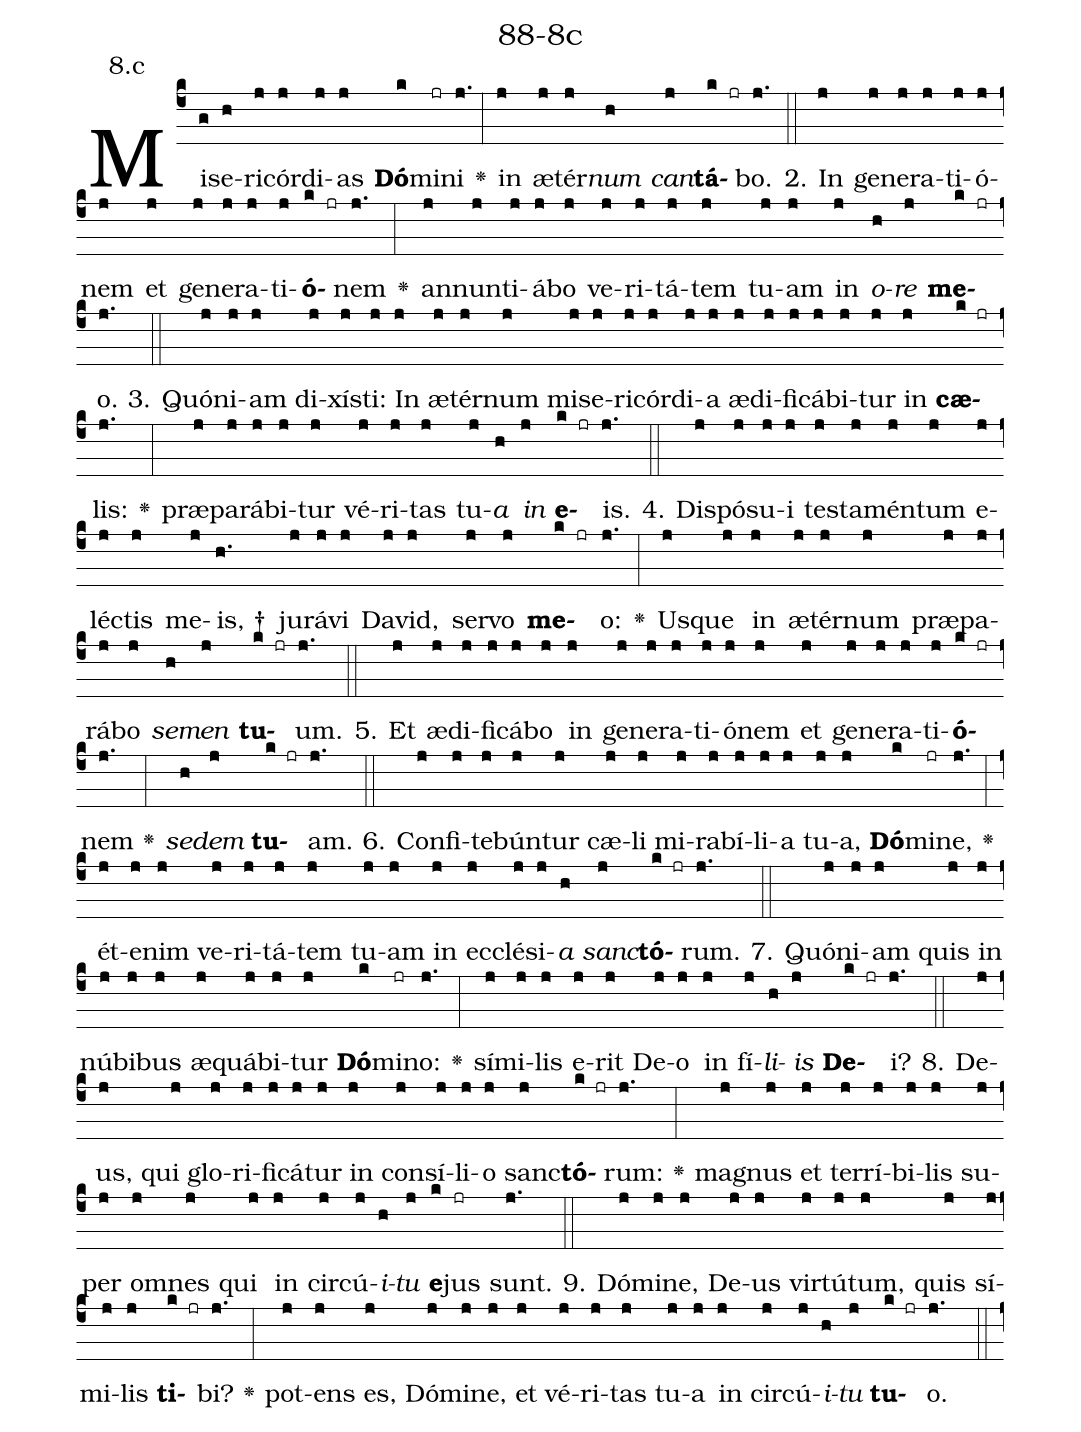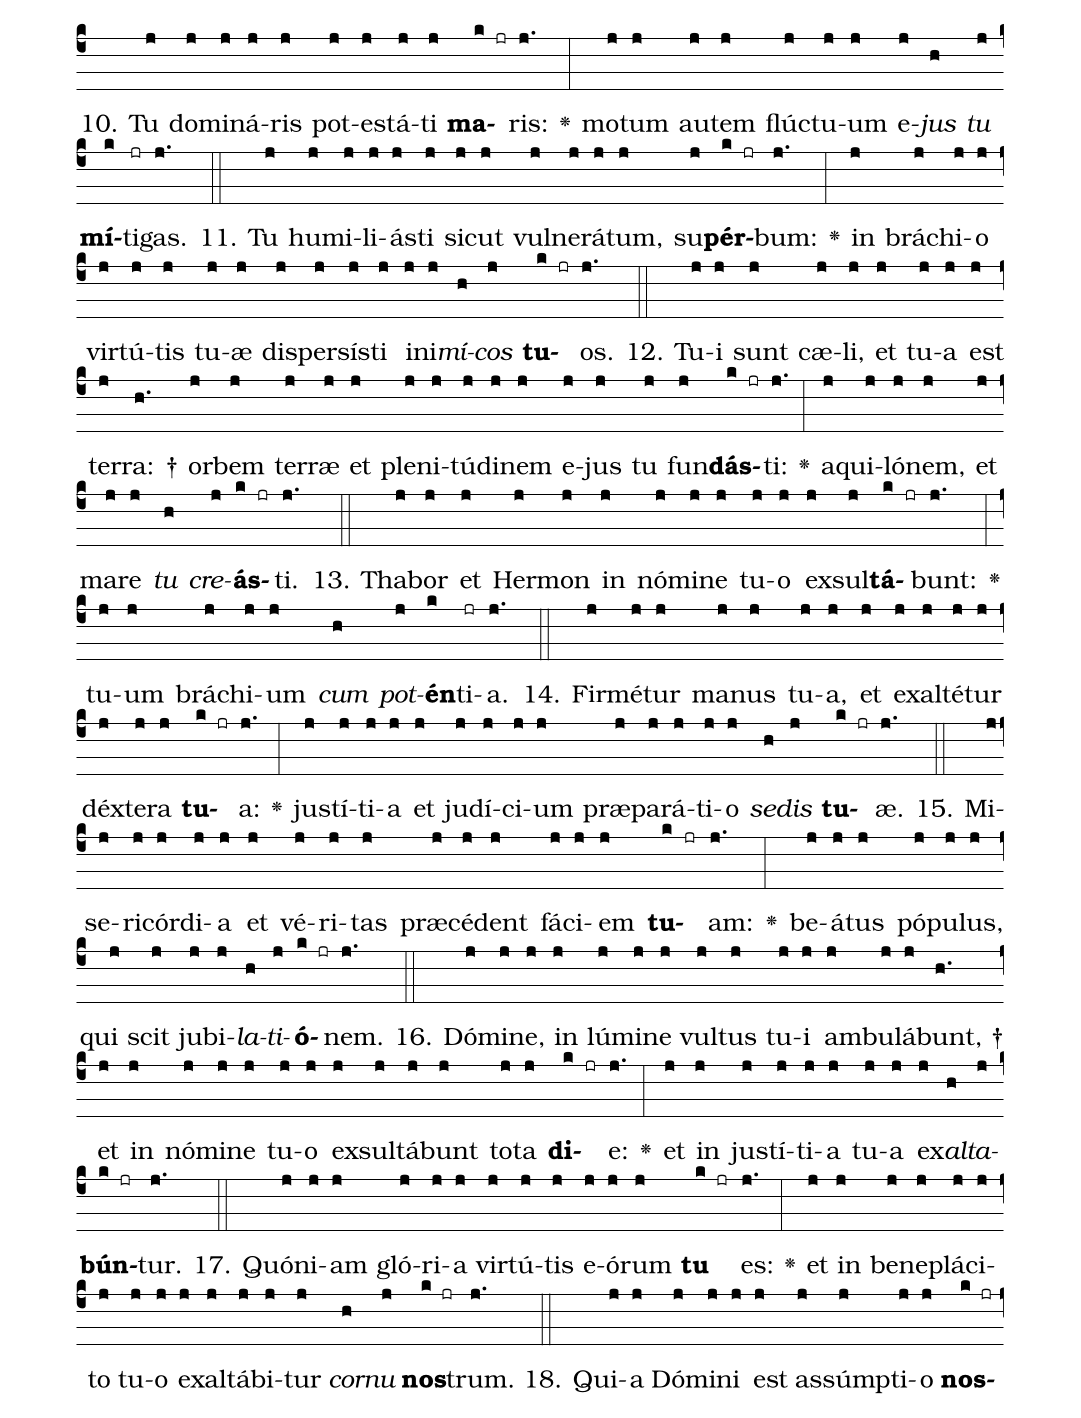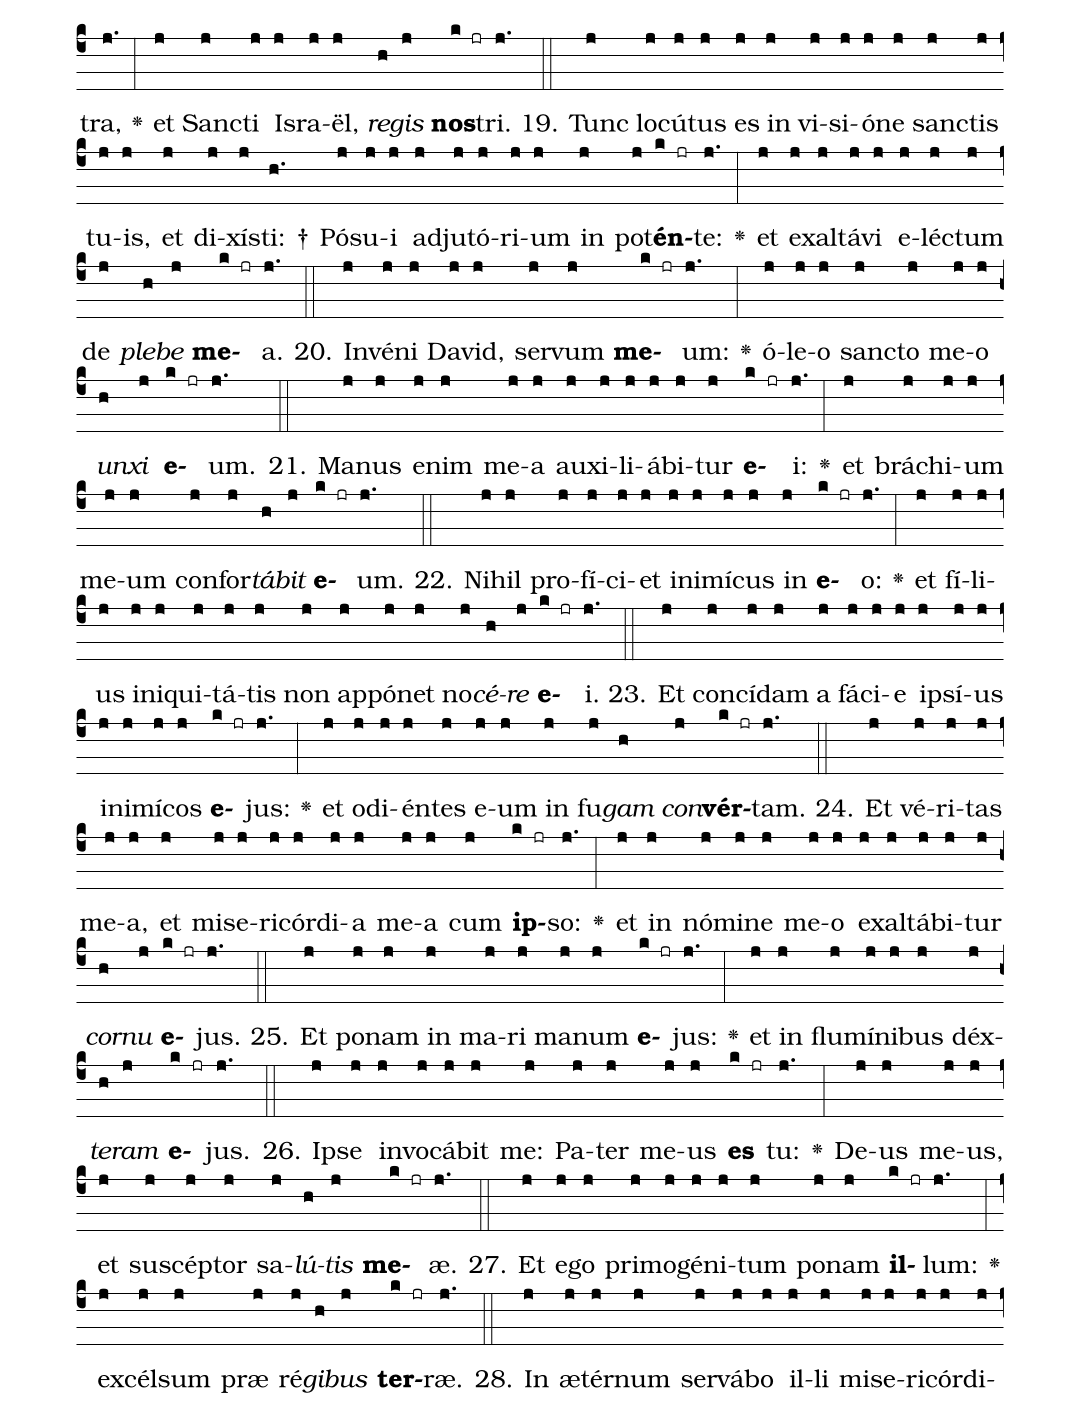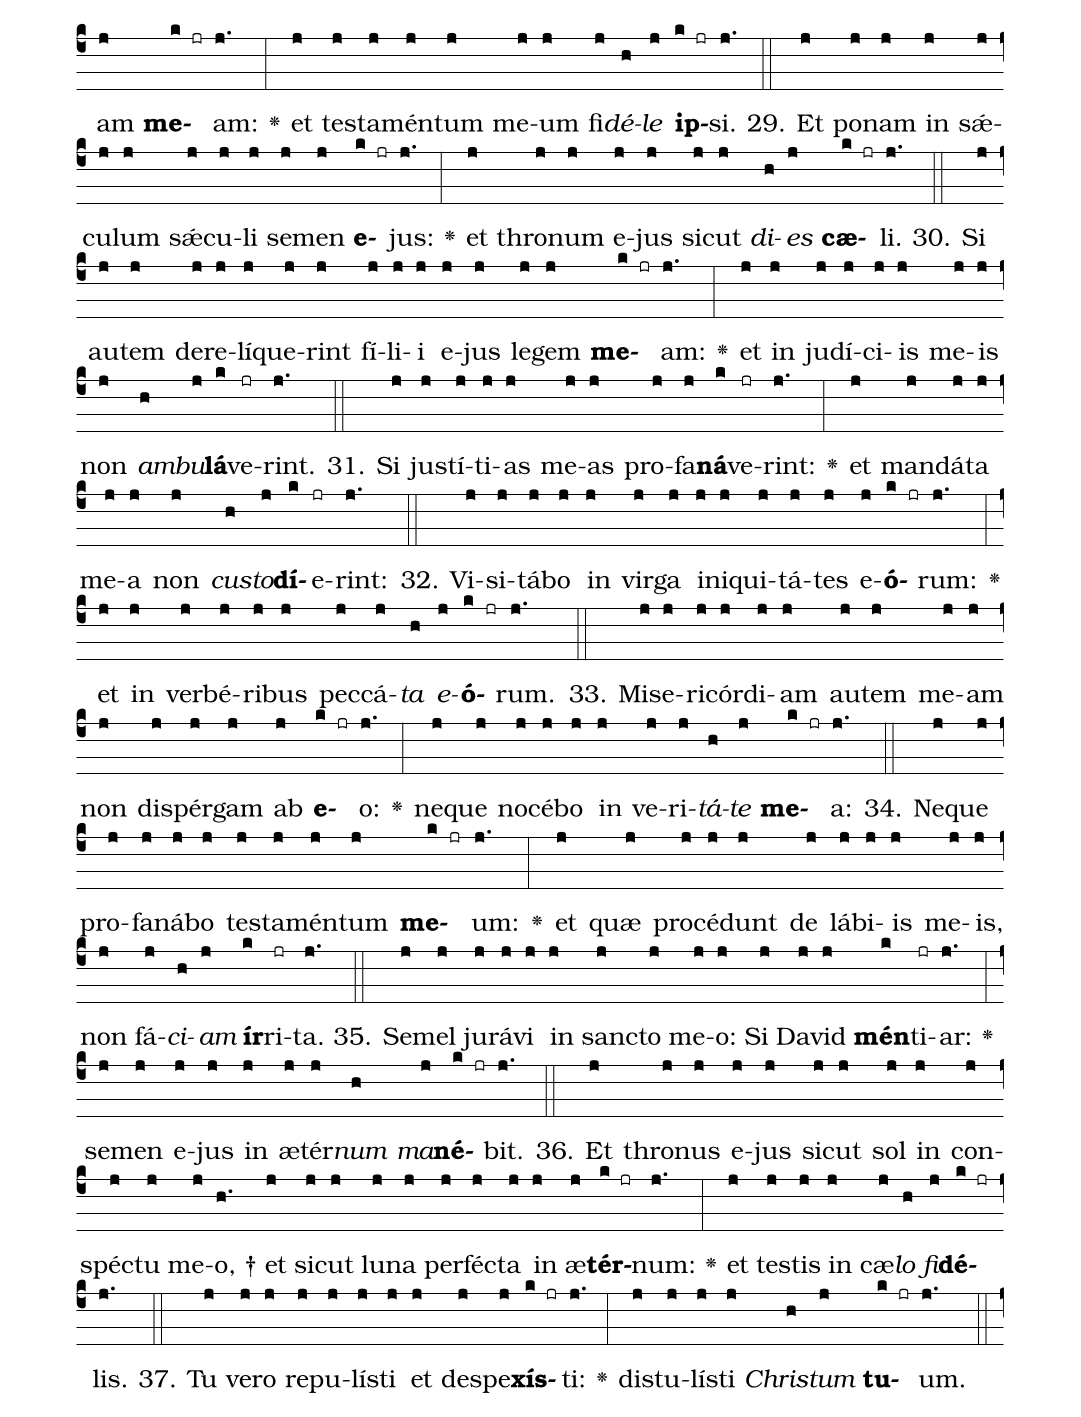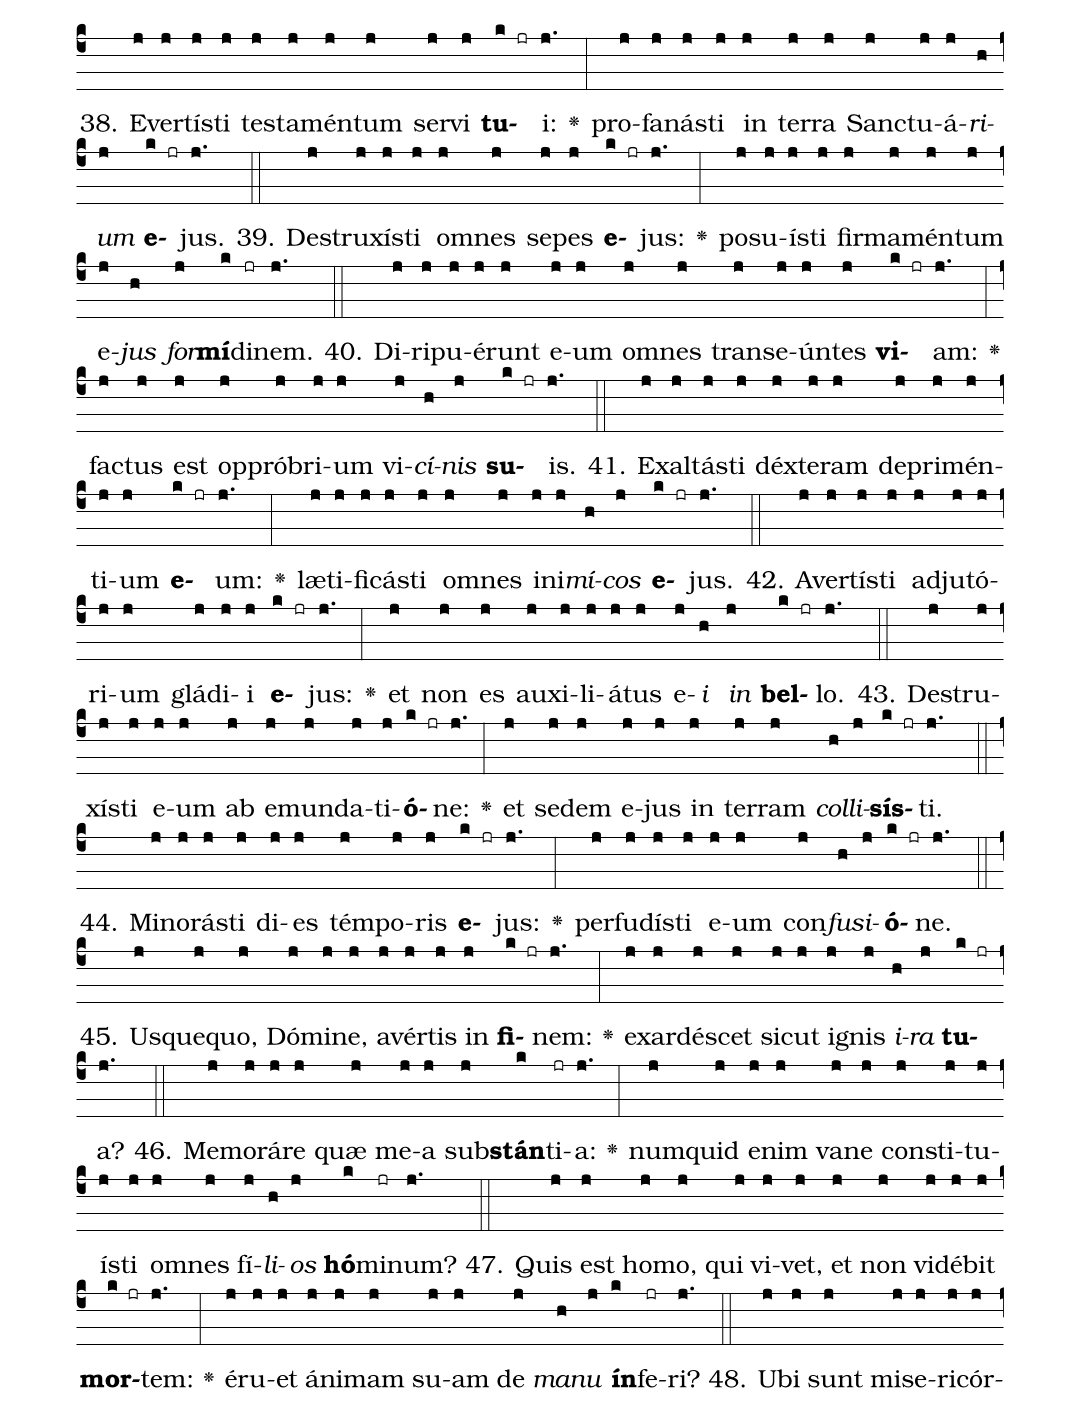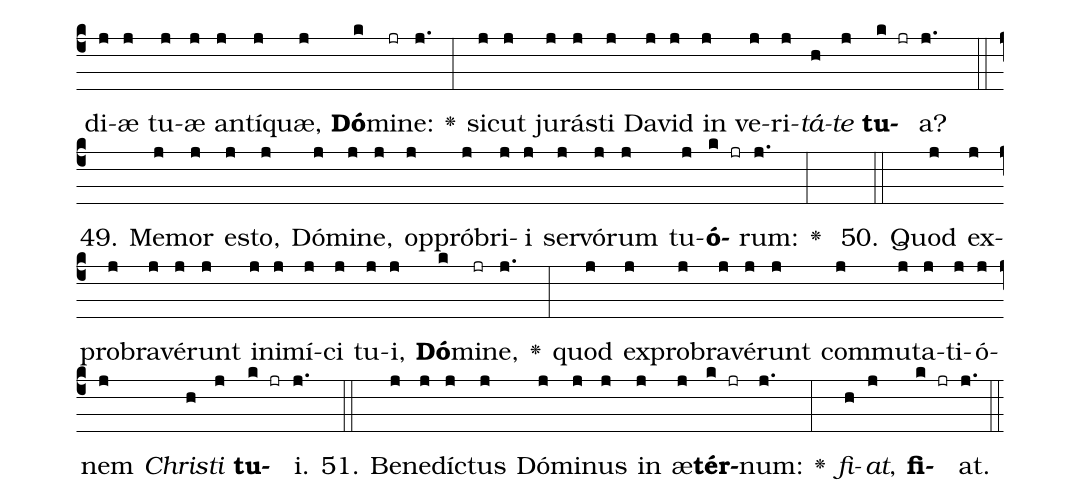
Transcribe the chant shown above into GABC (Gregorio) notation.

name: 88-8c;
annotation: 8.c;
%%
(c4)Mi(g)se(h)ri(j)cór(j)di(j)as(j) <b>Dó</b>(k)mi(jr)ni(j.) <v>\greheightstar</v>(:) in(j) æ(j)tér(j)<i>num</i>(h) <i>can</i>(j)<b>tá</b>(k jr)bo.(j.) (::)
2. In(j) ge(j)ne(j)ra(j)ti(j)ó(j)nem(j) et(j) ge(j)ne(j)ra(j)ti(j)<b>ó</b>(k jr)nem(j.) <v>\greheightstar</v>(:) an(j)nun(j)ti(j)á(j)bo(j) ve(j)ri(j)tá(j)tem(j) tu(j)am(j) in(j) <i>o</i>(h)<i>re</i>(j) <b>me</b>(k jr)o.(j.) (::)
3. Quón(j)i(j)am(j) di(j)xís(j)ti:(j) In(j) æ(j)tér(j)num(j) mi(j)se(j)ri(j)cór(j)di(j)a(j) æ(j)di(j)fi(j)cá(j)bi(j)tur(j) in(j) <b>cæ</b>(k jr)lis:(j.) <v>\greheightstar</v>(:) præ(j)pa(j)rá(j)bi(j)tur(j) vé(j)ri(j)tas(j) tu(j)<i>a</i>(h) <i>in</i>(j) <b>e</b>(k jr)is.(j.) (::)
4. Dis(j)pó(j)su(j)i(j) tes(j)ta(j)mén(j)tum(j) e(j)léc(j)tis(j) me(j)is, †(h.) ju(j)rá(j)vi(j) Da(j)vid,(j) ser(j)vo(j) <b>me</b>(k jr)o:(j.) <v>\greheightstar</v>(:) Us(j)que(j) in(j) æ(j)tér(j)num(j) præ(j)pa(j)rá(j)bo(j) <i>se</i>(h)<i>men</i>(j) <b>tu</b>(k jr)um.(j.) (::)
5. Et(j) æ(j)di(j)fi(j)cá(j)bo(j) in(j) ge(j)ne(j)ra(j)ti(j)ó(j)nem(j) et(j) ge(j)ne(j)ra(j)ti(j)<b>ó</b>(k jr)nem(j.) <v>\greheightstar</v>(:) <i>se</i>(h)<i>dem</i>(j) <b>tu</b>(k jr)am.(j.) (::)
6. Con(j)fi(j)te(j)bún(j)tur(j) cæ(j)li(j) mi(j)ra(j)bí(j)li(j)a(j) tu(j)a,(j) <b>Dó</b>(k)mi(jr)ne,(j.) <v>\greheightstar</v>(:) ét(j)e(j)nim(j) ve(j)ri(j)tá(j)tem(j) tu(j)am(j) in(j) ec(j)clé(j)si(j)<i>a</i>(h) <i>sanc</i>(j)<b>tó</b>(k jr)rum.(j.) (::)
7. Quón(j)i(j)am(j) quis(j) in(j) nú(j)bi(j)bus(j) æ(j)quá(j)bi(j)tur(j) <b>Dó</b>(k)mi(jr)no:(j.) <v>\greheightstar</v>(:) sí(j)mi(j)lis(j) e(j)rit(j) De(j)o(j) in(j) fí(j)<i>li</i>(h)<i>is</i>(j) <b>De</b>(k jr)i?(j.) (::)
8. De(j)us,(j) qui(j) glo(j)ri(j)fi(j)cá(j)tur(j) in(j) con(j)sí(j)li(j)o(j) sanc(j)<b>tó</b>(k jr)rum:(j.) <v>\greheightstar</v>(:) ma(j)gnus(j) et(j) ter(j)rí(j)bi(j)lis(j) su(j)per(j) om(j)nes(j) qui(j) in(j) cir(j)cú(j)<i>i</i>(h)<i>tu</i>(j) <b>e</b>(k)jus(jr) sunt.(j.) (::)
9. Dó(j)mi(j)ne,(j) De(j)us(j) vir(j)tú(j)tum,(j) quis(j) sí(j)mi(j)lis(j) <b>ti</b>(k jr)bi?(j.) <v>\greheightstar</v>(:) pot(j)ens(j) es,(j) Dó(j)mi(j)ne,(j) et(j) vé(j)ri(j)tas(j) tu(j)a(j) in(j) cir(j)cú(j)<i>i</i>(h)<i>tu</i>(j) <b>tu</b>(k jr)o.(j.) (::)
10. Tu(j) do(j)mi(j)ná(j)ris(j) pot(j)es(j)tá(j)ti(j) <b>ma</b>(k jr)ris:(j.) <v>\greheightstar</v>(:) mo(j)tum(j) au(j)tem(j) flúc(j)tu(j)um(j) e(j)<i>jus</i>(h) <i>tu</i>(j) <b>mí</b>(k)ti(jr)gas.(j.) (::)
11. Tu(j) hu(j)mi(j)li(j)ás(j)ti(j) sic(j)ut(j) vul(j)ne(j)rá(j)tum,(j) su(j)<b>pér</b>(k jr)bum:(j.) <v>\greheightstar</v>(:) in(j) brá(j)chi(j)o(j) vir(j)tú(j)tis(j) tu(j)æ(j) di(j)sper(j)sís(j)ti(j) in(j)i(j)<i>mí</i>(h)<i>cos</i>(j) <b>tu</b>(k jr)os.(j.) (::)
12. Tu(j)i(j) sunt(j) cæ(j)li,(j) et(j) tu(j)a(j) est(j) ter(j)ra: †(h.) or(j)bem(j) ter(j)ræ(j) et(j) ple(j)ni(j)tú(j)di(j)nem(j) e(j)jus(j) tu(j) fun(j)<b>dás</b>(k jr)ti:(j.) <v>\greheightstar</v>(:) a(j)qui(j)ló(j)nem,(j) et(j) ma(j)re(j) <i>tu</i>(h) <i>cre</i>(j)<b>ás</b>(k jr)ti.(j.) (::)
13. Tha(j)bor(j) et(j) Her(j)mon(j) in(j) nó(j)mi(j)ne(j) tu(j)o(j) ex(j)sul(j)<b>tá</b>(k jr)bunt:(j.) <v>\greheightstar</v>(:) tu(j)um(j) brá(j)chi(j)um(j) <i>cum</i>(h) <i>pot</i>(j)<b>én</b>(k)ti(jr)a.(j.) (::)
14. Fir(j)mé(j)tur(j) ma(j)nus(j) tu(j)a,(j) et(j) ex(j)al(j)té(j)tur(j) déx(j)te(j)ra(j) <b>tu</b>(k jr)a:(j.) <v>\greheightstar</v>(:) jus(j)tí(j)ti(j)a(j) et(j) ju(j)dí(j)ci(j)um(j) præ(j)pa(j)rá(j)ti(j)o(j) <i>se</i>(h)<i>dis</i>(j) <b>tu</b>(k jr)æ.(j.) (::)
15. Mi(j)se(j)ri(j)cór(j)di(j)a(j) et(j) vé(j)ri(j)tas(j) præ(j)cé(j)dent(j) fá(j)ci(j)em(j) <b>tu</b>(k jr)am:(j.) <v>\greheightstar</v>(:) be(j)á(j)tus(j) pó(j)pu(j)lus,(j) qui(j) scit(j) ju(j)bi(j)<i>la</i>(h)<i>ti</i>(j)<b>ó</b>(k jr)nem.(j.) (::)
16. Dó(j)mi(j)ne,(j) in(j) lú(j)mi(j)ne(j) vul(j)tus(j) tu(j)i(j) am(j)bu(j)lá(j)bunt, †(h.) et(j) in(j) nó(j)mi(j)ne(j) tu(j)o(j) ex(j)sul(j)tá(j)bunt(j) to(j)ta(j) <b>di</b>(k jr)e:(j.) <v>\greheightstar</v>(:) et(j) in(j) jus(j)tí(j)ti(j)a(j) tu(j)a(j) ex(j)<i>al</i>(h)<i>ta</i>(j)<b>bún</b>(k jr)tur.(j.) (::)
17. Quón(j)i(j)am(j) gló(j)ri(j)a(j) vir(j)tú(j)tis(j) e(j)ó(j)rum(j) <b>tu</b>(k jr) es:(j.) <v>\greheightstar</v>(:) et(j) in(j) be(j)ne(j)plá(j)ci(j)to(j) tu(j)o(j) ex(j)al(j)tá(j)bi(j)tur(j) <i>cor</i>(h)<i>nu</i>(j) <b>nos</b>(k jr)trum.(j.) (::)
18. Qui(j)a(j) Dó(j)mi(j)ni(j) est(j) as(j)súmp(j)ti(j)o(j) <b>nos</b>(k jr)tra,(j.) <v>\greheightstar</v>(:) et(j) Sanc(j)ti(j) Is(j)ra(j)ël,(j) <i>re</i>(h)<i>gis</i>(j) <b>nos</b>(k jr)tri.(j.) (::)
19. Tunc(j) lo(j)cú(j)tus(j) es(j) in(j) vi(j)si(j)ó(j)ne(j) sanc(j)tis(j) tu(j)is,(j) et(j) di(j)xís(j)ti: †(h.) Pó(j)su(j)i(j) ad(j)ju(j)tó(j)ri(j)um(j) in(j) pot(j)<b>én</b>(k jr)te:(j.) <v>\greheightstar</v>(:) et(j) ex(j)al(j)tá(j)vi(j) e(j)léc(j)tum(j) de(j) <i>ple</i>(h)<i>be</i>(j) <b>me</b>(k jr)a.(j.) (::)
20. In(j)vé(j)ni(j) Da(j)vid,(j) ser(j)vum(j) <b>me</b>(k jr)um:(j.) <v>\greheightstar</v>(:) ó(j)le(j)o(j) sanc(j)to(j) me(j)o(j) <i>un</i>(h)<i>xi</i>(j) <b>e</b>(k jr)um.(j.) (::)
21. Ma(j)nus(j) e(j)nim(j) me(j)a(j) au(j)xi(j)li(j)á(j)bi(j)tur(j) <b>e</b>(k jr)i:(j.) <v>\greheightstar</v>(:) et(j) brá(j)chi(j)um(j) me(j)um(j) con(j)for(j)<i>tá</i>(h)<i>bit</i>(j) <b>e</b>(k jr)um.(j.) (::)
22. Ni(j)hil(j) pro(j)fí(j)ci(j)et(j) in(j)i(j)mí(j)cus(j) in(j) <b>e</b>(k jr)o:(j.) <v>\greheightstar</v>(:) et(j) fí(j)li(j)us(j) in(j)i(j)qui(j)tá(j)tis(j) non(j) ap(j)pó(j)net(j) no(j)<i>cé</i>(h)<i>re</i>(j) <b>e</b>(k jr)i.(j.) (::)
23. Et(j) con(j)cí(j)dam(j) a(j) fá(j)ci(j)e(j) ip(j)sí(j)us(j) in(j)i(j)mí(j)cos(j) <b>e</b>(k jr)jus:(j.) <v>\greheightstar</v>(:) et(j) o(j)di(j)én(j)tes(j) e(j)um(j) in(j) fu(j)<i>gam</i>(h) <i>con</i>(j)<b>vér</b>(k jr)tam.(j.) (::)
24. Et(j) vé(j)ri(j)tas(j) me(j)a,(j) et(j) mi(j)se(j)ri(j)cór(j)di(j)a(j) me(j)a(j) cum(j) <b>ip</b>(k jr)so:(j.) <v>\greheightstar</v>(:) et(j) in(j) nó(j)mi(j)ne(j) me(j)o(j) ex(j)al(j)tá(j)bi(j)tur(j) <i>cor</i>(h)<i>nu</i>(j) <b>e</b>(k jr)jus.(j.) (::)
25. Et(j) po(j)nam(j) in(j) ma(j)ri(j) ma(j)num(j) <b>e</b>(k jr)jus:(j.) <v>\greheightstar</v>(:) et(j) in(j) flu(j)mí(j)ni(j)bus(j) déx(j)<i>te</i>(h)<i>ram</i>(j) <b>e</b>(k jr)jus.(j.) (::)
26. Ip(j)se(j) in(j)vo(j)cá(j)bit(j) me:(j) Pa(j)ter(j) me(j)us(j) <b>es</b>(k jr) tu:(j.) <v>\greheightstar</v>(:) De(j)us(j) me(j)us,(j) et(j) su(j)scép(j)tor(j) sa(j)<i>lú</i>(h)<i>tis</i>(j) <b>me</b>(k jr)æ.(j.) (::)
27. Et(j) e(j)go(j) pri(j)mo(j)gé(j)ni(j)tum(j) po(j)nam(j) <b>il</b>(k jr)lum:(j.) <v>\greheightstar</v>(:) ex(j)cél(j)sum(j) præ(j) ré(j)<i>gi</i>(h)<i>bus</i>(j) <b>ter</b>(k jr)ræ.(j.) (::)
28. In(j) æ(j)tér(j)num(j) ser(j)vá(j)bo(j) il(j)li(j) mi(j)se(j)ri(j)cór(j)di(j)am(j) <b>me</b>(k jr)am:(j.) <v>\greheightstar</v>(:) et(j) tes(j)ta(j)mén(j)tum(j) me(j)um(j) fi(j)<i>dé</i>(h)<i>le</i>(j) <b>ip</b>(k jr)si.(j.) (::)
29. Et(j) po(j)nam(j) in(j) sǽ(j)cu(j)lum(j) sǽ(j)cu(j)li(j) se(j)men(j) <b>e</b>(k jr)jus:(j.) <v>\greheightstar</v>(:) et(j) thro(j)num(j) e(j)jus(j) sic(j)ut(j) <i>di</i>(h)<i>es</i>(j) <b>cæ</b>(k jr)li.(j.) (::)
30. Si(j) au(j)tem(j) de(j)re(j)lí(j)que(j)rint(j) fí(j)li(j)i(j) e(j)jus(j) le(j)gem(j) <b>me</b>(k jr)am:(j.) <v>\greheightstar</v>(:) et(j) in(j) ju(j)dí(j)ci(j)is(j) me(j)is(j) non(j) <i>am</i>(h)<i>bu</i>(j)<b>lá</b>(k)ve(jr)rint.(j.) (::)
31. Si(j) jus(j)tí(j)ti(j)as(j) me(j)as(j) pro(j)fa(j)<b>ná</b>(k)ve(jr)rint:(j.) <v>\greheightstar</v>(:) et(j) man(j)dá(j)ta(j) me(j)a(j) non(j) <i>cus</i>(h)<i>to</i>(j)<b>dí</b>(k)e(jr)rint:(j.) (::)
32. Vi(j)si(j)tá(j)bo(j) in(j) vir(j)ga(j) in(j)i(j)qui(j)tá(j)tes(j) e(j)<b>ó</b>(k jr)rum:(j.) <v>\greheightstar</v>(:) et(j) in(j) ver(j)bé(j)ri(j)bus(j) pec(j)cá(j)<i>ta</i>(h) <i>e</i>(j)<b>ó</b>(k jr)rum.(j.) (::)
33. Mi(j)se(j)ri(j)cór(j)di(j)am(j) au(j)tem(j) me(j)am(j) non(j) di(j)spér(j)gam(j) ab(j) <b>e</b>(k jr)o:(j.) <v>\greheightstar</v>(:) ne(j)que(j) no(j)cé(j)bo(j) in(j) ve(j)ri(j)<i>tá</i>(h)<i>te</i>(j) <b>me</b>(k jr)a:(j.) (::)
34. Ne(j)que(j) pro(j)fa(j)ná(j)bo(j) tes(j)ta(j)mén(j)tum(j) <b>me</b>(k jr)um:(j.) <v>\greheightstar</v>(:) et(j) quæ(j) pro(j)cé(j)dunt(j) de(j) lá(j)bi(j)is(j) me(j)is,(j) non(j) fá(j)<i>ci</i>(h)<i>am</i>(j) <b>ír</b>(k)ri(jr)ta.(j.) (::)
35. Se(j)mel(j) ju(j)rá(j)vi(j) in(j) sanc(j)to(j) me(j)o:(j) Si(j) Da(j)vid(j) <b>mén</b>(k)ti(jr)ar:(j.) <v>\greheightstar</v>(:) se(j)men(j) e(j)jus(j) in(j) æ(j)tér(j)<i>num</i>(h) <i>ma</i>(j)<b>né</b>(k jr)bit.(j.) (::)
36. Et(j) thro(j)nus(j) e(j)jus(j) sic(j)ut(j) sol(j) in(j) con(j)spéc(j)tu(j) me(j)o, †(h.) et(j) sic(j)ut(j) lu(j)na(j) per(j)féc(j)ta(j) in(j) æ(j)<b>tér</b>(k jr)num:(j.) <v>\greheightstar</v>(:) et(j) tes(j)tis(j) in(j) cæ(j)<i>lo</i>(h) <i>fi</i>(j)<b>dé</b>(k jr)lis.(j.) (::)
37. Tu(j) ve(j)ro(j) re(j)pu(j)lís(j)ti(j) et(j) de(j)spe(j)<b>xís</b>(k jr)ti:(j.) <v>\greheightstar</v>(:) dis(j)tu(j)lís(j)ti(j) <i>Chris</i>(h)<i>tum</i>(j) <b>tu</b>(k jr)um.(j.) (::)
38. E(j)ver(j)tís(j)ti(j) tes(j)ta(j)mén(j)tum(j) ser(j)vi(j) <b>tu</b>(k jr)i:(j.) <v>\greheightstar</v>(:) pro(j)fa(j)nás(j)ti(j) in(j) ter(j)ra(j) Sanc(j)tu(j)á(j)<i>ri</i>(h)<i>um</i>(j) <b>e</b>(k jr)jus.(j.) (::)
39. De(j)stru(j)xís(j)ti(j) om(j)nes(j) se(j)pes(j) <b>e</b>(k jr)jus:(j.) <v>\greheightstar</v>(:) po(j)su(j)ís(j)ti(j) fir(j)ma(j)mén(j)tum(j) e(j)<i>jus</i>(h) <i>for</i>(j)<b>mí</b>(k)di(jr)nem.(j.) (::)
40. Di(j)ri(j)pu(j)é(j)runt(j) e(j)um(j) om(j)nes(j) trans(j)e(j)ún(j)tes(j) <b>vi</b>(k jr)am:(j.) <v>\greheightstar</v>(:) fac(j)tus(j) est(j) op(j)pró(j)bri(j)um(j) vi(j)<i>cí</i>(h)<i>nis</i>(j) <b>su</b>(k jr)is.(j.) (::)
41. Ex(j)al(j)tás(j)ti(j) déx(j)te(j)ram(j) de(j)pri(j)mén(j)ti(j)um(j) <b>e</b>(k jr)um:(j.) <v>\greheightstar</v>(:) læ(j)ti(j)fi(j)cás(j)ti(j) om(j)nes(j) in(j)i(j)<i>mí</i>(h)<i>cos</i>(j) <b>e</b>(k jr)jus.(j.) (::)
42. A(j)ver(j)tís(j)ti(j) ad(j)ju(j)tó(j)ri(j)um(j) glá(j)di(j)i(j) <b>e</b>(k jr)jus:(j.) <v>\greheightstar</v>(:) et(j) non(j) es(j) au(j)xi(j)li(j)á(j)tus(j) e(j)<i>i</i>(h) <i>in</i>(j) <b>bel</b>(k jr)lo.(j.) (::)
43. De(j)stru(j)xís(j)ti(j) e(j)um(j) ab(j) e(j)mun(j)da(j)ti(j)<b>ó</b>(k jr)ne:(j.) <v>\greheightstar</v>(:) et(j) se(j)dem(j) e(j)jus(j) in(j) ter(j)ram(j) <i>col</i>(h)<i>li</i>(j)<b>sís</b>(k jr)ti.(j.) (::)
44. Mi(j)no(j)rás(j)ti(j) di(j)es(j) tém(j)po(j)ris(j) <b>e</b>(k jr)jus:(j.) <v>\greheightstar</v>(:) per(j)fu(j)dís(j)ti(j) e(j)um(j) con(j)<i>fu</i>(h)<i>si</i>(j)<b>ó</b>(k jr)ne.(j.) (::)
45. Us(j)que(j)quo,(j) Dó(j)mi(j)ne,(j) a(j)vér(j)tis(j) in(j) <b>fi</b>(k jr)nem:(j.) <v>\greheightstar</v>(:) ex(j)ar(j)dé(j)scet(j) sic(j)ut(j) i(j)gnis(j) <i>i</i>(h)<i>ra</i>(j) <b>tu</b>(k jr)a?(j.) (::)
46. Me(j)mo(j)rá(j)re(j) quæ(j) me(j)a(j) sub(j)<b>stán</b>(k)ti(jr)a:(j.) <v>\greheightstar</v>(:) num(j)quid(j) e(j)nim(j) va(j)ne(j) con(j)sti(j)tu(j)ís(j)ti(j) om(j)nes(j) fí(j)<i>li</i>(h)<i>os</i>(j) <b>hó</b>(k)mi(jr)num?(j.) (::)
47. Quis(j) est(j) ho(j)mo,(j) qui(j) vi(j)vet,(j) et(j) non(j) vi(j)dé(j)bit(j) <b>mor</b>(k jr)tem:(j.) <v>\greheightstar</v>(:) é(j)ru(j)et(j) á(j)ni(j)mam(j) su(j)am(j) de(j) <i>ma</i>(h)<i>nu</i>(j) <b>ín</b>(k)fe(jr)ri?(j.) (::)
48. U(j)bi(j) sunt(j) mi(j)se(j)ri(j)cór(j)di(j)æ(j) tu(j)æ(j) an(j)tí(j)quæ,(j) <b>Dó</b>(k)mi(jr)ne:(j.) <v>\greheightstar</v>(:) sic(j)ut(j) ju(j)rás(j)ti(j) Da(j)vid(j) in(j) ve(j)ri(j)<i>tá</i>(h)<i>te</i>(j) <b>tu</b>(k jr)a?(j.) (::)
49. Me(j)mor(j) es(j)to,(j) Dó(j)mi(j)ne,(j) op(j)pró(j)bri(j)i(j) ser(j)vó(j)rum(j) tu(j)<b>ó</b>(k jr)rum:(j.) <v>\greheightstar</v>(:)  (::)
50. Quod(j) ex(j)pro(j)bra(j)vé(j)runt(j) in(j)i(j)mí(j)ci(j) tu(j)i,(j) <b>Dó</b>(k)mi(jr)ne,(j.) <v>\greheightstar</v>(:) quod(j) ex(j)pro(j)bra(j)vé(j)runt(j) com(j)mu(j)ta(j)ti(j)ó(j)nem(j) <i>Chris</i>(h)<i>ti</i>(j) <b>tu</b>(k jr)i.(j.) (::)
51. Be(j)ne(j)díc(j)tus(j) Dó(j)mi(j)nus(j) in(j) æ(j)<b>tér</b>(k jr)num:(j.) <v>\greheightstar</v>(:) <i>fi</i>(h)<i>at</i>,(j) <b>fi</b>(k jr)at.(j.) (::)
